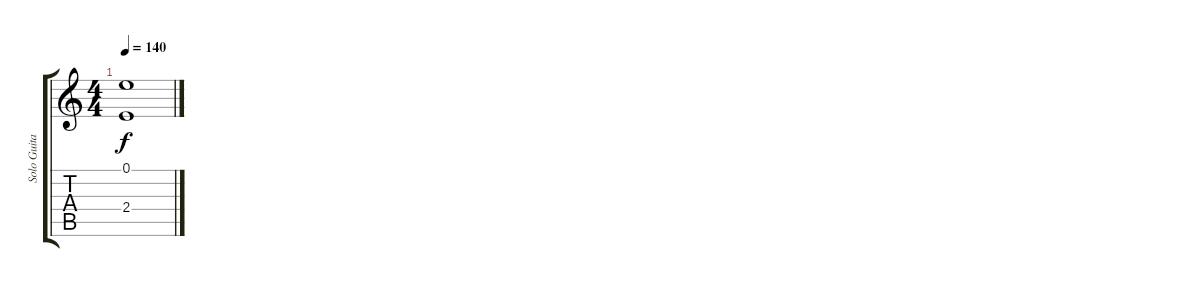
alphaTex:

\track ("Solo Guitar" "Solo Guita") {instrument acousticguitarnylon}
\staff {score tabs}
\tuning (E4 B3 G3 D3 A2 E2) {hide}
\ts (4 4)
\tempo 140
\clef g2
\ks c
(0.1{t} 2.4{t}).1{dy f}
